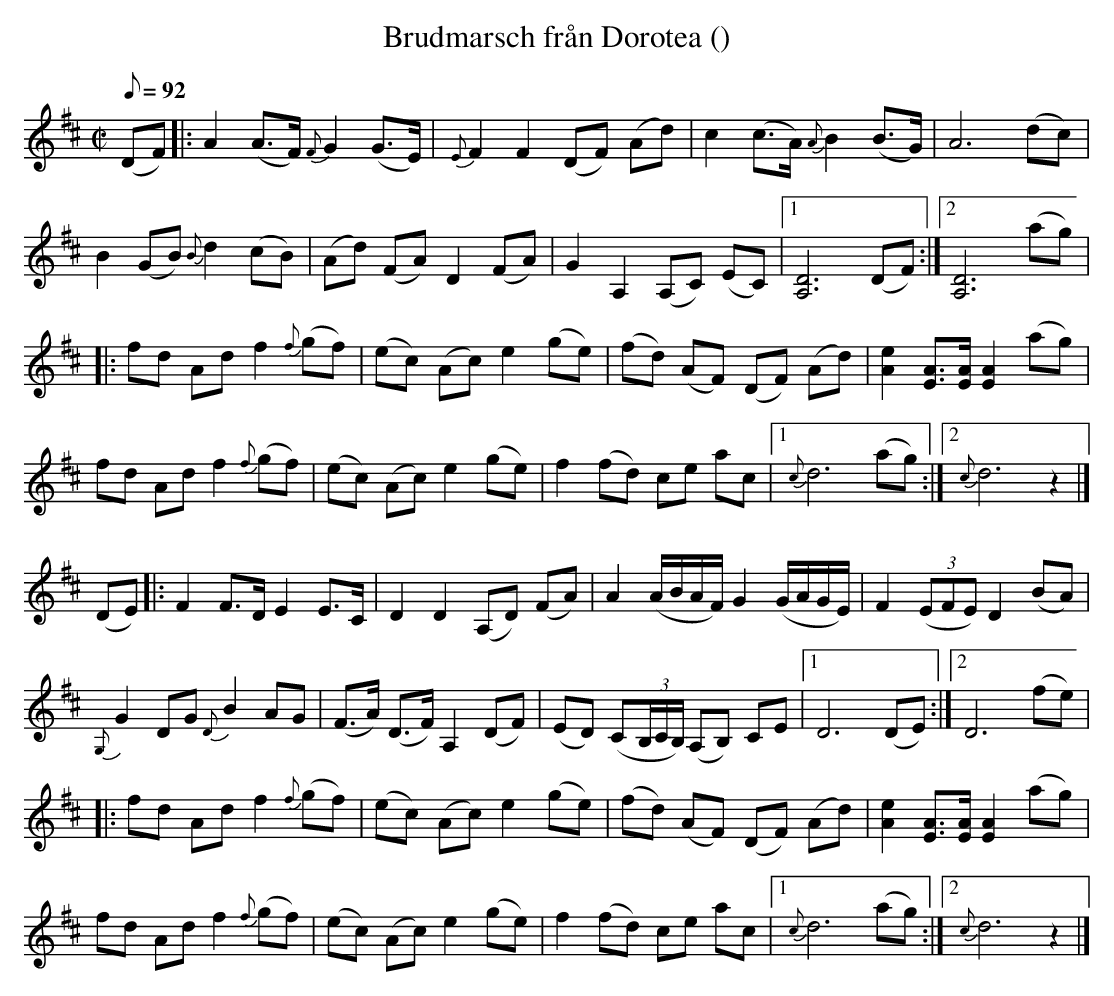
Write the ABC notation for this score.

X:1
T: Brudmarsch från Dorotea ()
M: C|
L: 1/8
K: D
Q: 92
v:1
(DF) |: A2(A>F) {F}G2(G>E) | {E}F2F2 (DF) (Ad) | c2(c>A) {A}B2(B>G) | A6(dc) |
B2(GB) {B}d2(cB) | (Ad) (FA) D2(FA) | G2A,2 (A,C) (EC) |1 [A,D]6(DF) :|2 [A,D]6(ag) |
|: fd Ad f2{f}(gf) | (ec) (Ac) e2(ge) | (fd) (AF) (DF) (Ad) | [Ae]2[EA]>[EA] [EA]2(ag) |
fd Ad f2{f}(gf) | (ec) (Ac) e2(ge) | f2 (fd) ce ac |1 {c}d6(ag) :|2 {c}d6z2 |]
v:2
(DE) |: F2F>D E2E>C | D2D2 (A,D) (FA) | A2(A/B/A/F/) G2(G/A/G/E/) | F2 (3(EFE) D2(BA) |
{G,}G2DG {D}B2AG | (F>A) (D>F) A,2(DF) | (ED) (C(3B,/C/B,/) (A,B,) CE |1 D6(DE) :|2 D6(fe) |
|: fd Ad f2{f}(gf) | (ec) (Ac) e2(ge) | (fd) (AF) (DF) (Ad) | [Ae]2[EA]>[EA] [EA]2(ag) |
fd Ad f2{f}(gf) | (ec) (Ac) e2(ge) | f2 (fd) ce ac |1 {c}d6(ag) :|2 {c}d6z2 |]
